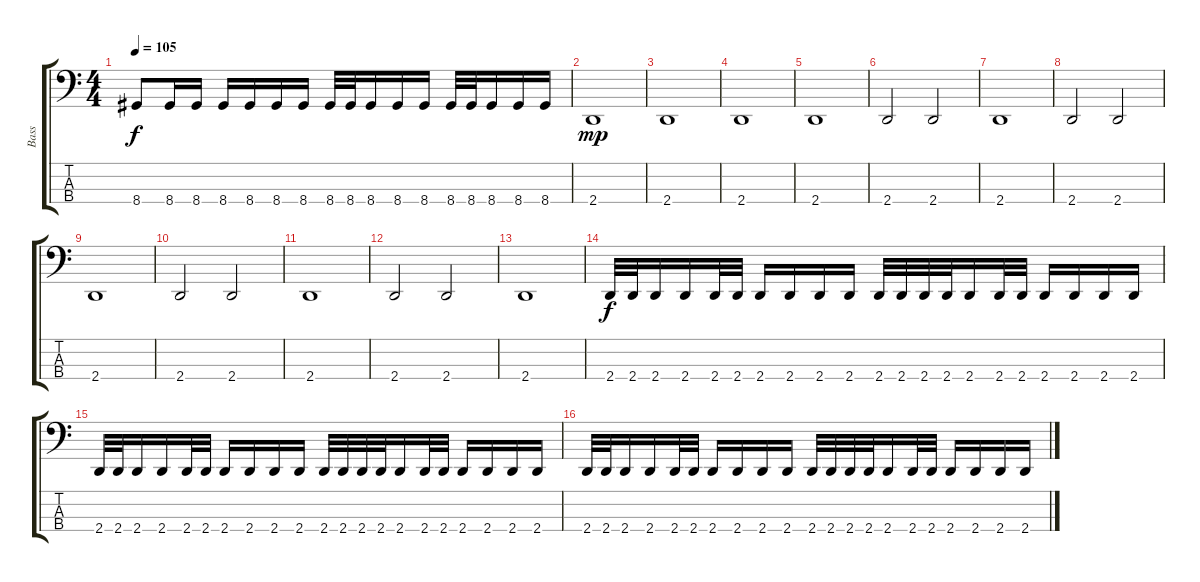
\track ("Bass" "Bass") {instrument slapbass1}
\staff {score tabs}
\tuning (F2 C2 G1 C1) {hide}
\ts (4 4)
\tempo 105
\clef f4
\ks c
8.4.8{dy f} 8.4.16 8.4.16 8.4.16 8.4.16 8.4.16 8.4.16 8.4.32 8.4.32 8.4.16 8.4.16 8.4.16 8.4.32 8.4.32 8.4.16 8.4.16 8.4.16 |
2.4.1{dy mp} |
2.4.1 |
2.4.1 |
2.4.1 |
2.4.2 2.4.2 |
2.4.1 |
2.4.2 2.4.2 |
2.4.1 |
2.4.2 2.4.2 |
2.4.1 |
2.4.2 2.4.2 |
2.4.1 |
2.4.32{dy f} 2.4.32 2.4.16 2.4.16 2.4.32 2.4.32 2.4.16 2.4.16 2.4.16 2.4.16 2.4.32 2.4.32 2.4.32 2.4.32 2.4.16 2.4.32 2.4.32 2.4.16 2.4.16 2.4.16 2.4.16 |
2.4.32 2.4.32 2.4.16 2.4.16 2.4.32 2.4.32 2.4.16 2.4.16 2.4.16 2.4.16 2.4.32 2.4.32 2.4.32 2.4.32 2.4.16 2.4.32 2.4.32 2.4.16 2.4.16 2.4.16 2.4.16 |
2.4.32 2.4.32 2.4.16 2.4.16 2.4.32 2.4.32 2.4.16 2.4.16 2.4.16 2.4.16 2.4.32 2.4.32 2.4.32 2.4.32 2.4.16 2.4.32 2.4.32 2.4.16 2.4.16 2.4.16 2.4.16
